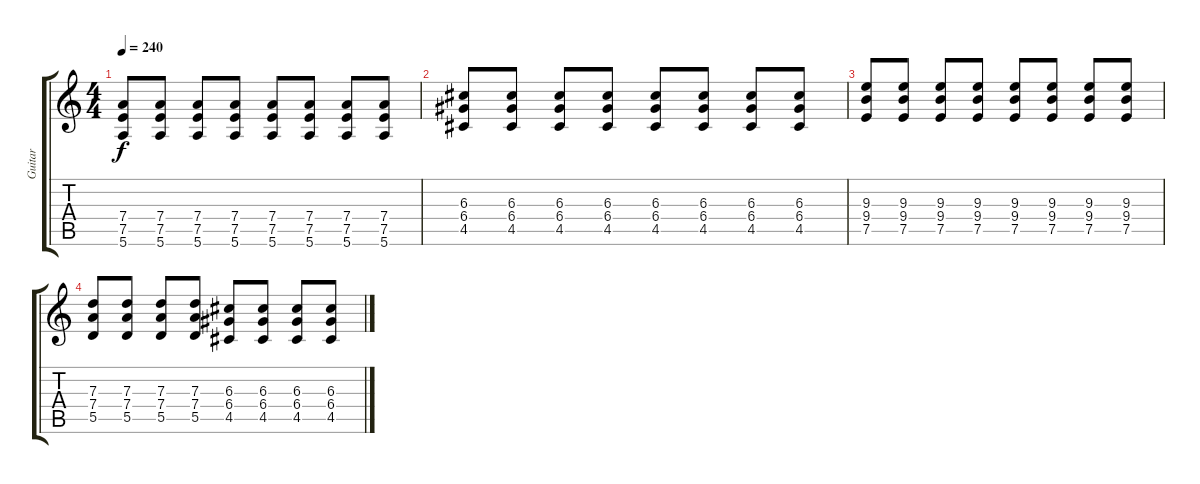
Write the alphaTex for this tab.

\track ("Guitar" "Guitar") {instrument distortionguitar}
\staff {score tabs}
\tuning (E4 B3 G3 D3 A2 E2) {hide}
\ts (4 4)
\tempo 240
\clef g2
\ks c
(7.4 7.5 5.6).8{dy f} (7.4 7.5 5.6).8 (7.4 7.5 5.6).8 (7.4 7.5 5.6).8 (7.4 7.5 5.6).8 (7.4 7.5 5.6).8 (7.4 7.5 5.6).8 (7.4 7.5 5.6).8 |
(6.3 6.4 4.5).8 (6.3 6.4 4.5).8 (6.3 6.4 4.5).8 (6.3 6.4 4.5).8 (6.3 6.4 4.5).8 (6.3 6.4 4.5).8 (6.3 6.4 4.5).8 (6.3 6.4 4.5).8 |
(9.3 9.4 7.5).8 (9.3 9.4 7.5).8 (9.3 9.4 7.5).8 (9.3 9.4 7.5).8 (9.3 9.4 7.5).8 (9.3 9.4 7.5).8 (9.3 9.4 7.5).8 (9.3 9.4 7.5).8 |
(7.3 7.4 5.5).8 (7.3 7.4 5.5).8 (7.3 7.4 5.5).8 (7.3 7.4 5.5).8 (6.3 6.4 4.5).8 (6.3 6.4 4.5).8 (6.3 6.4 4.5).8 (6.3 6.4 4.5).8
